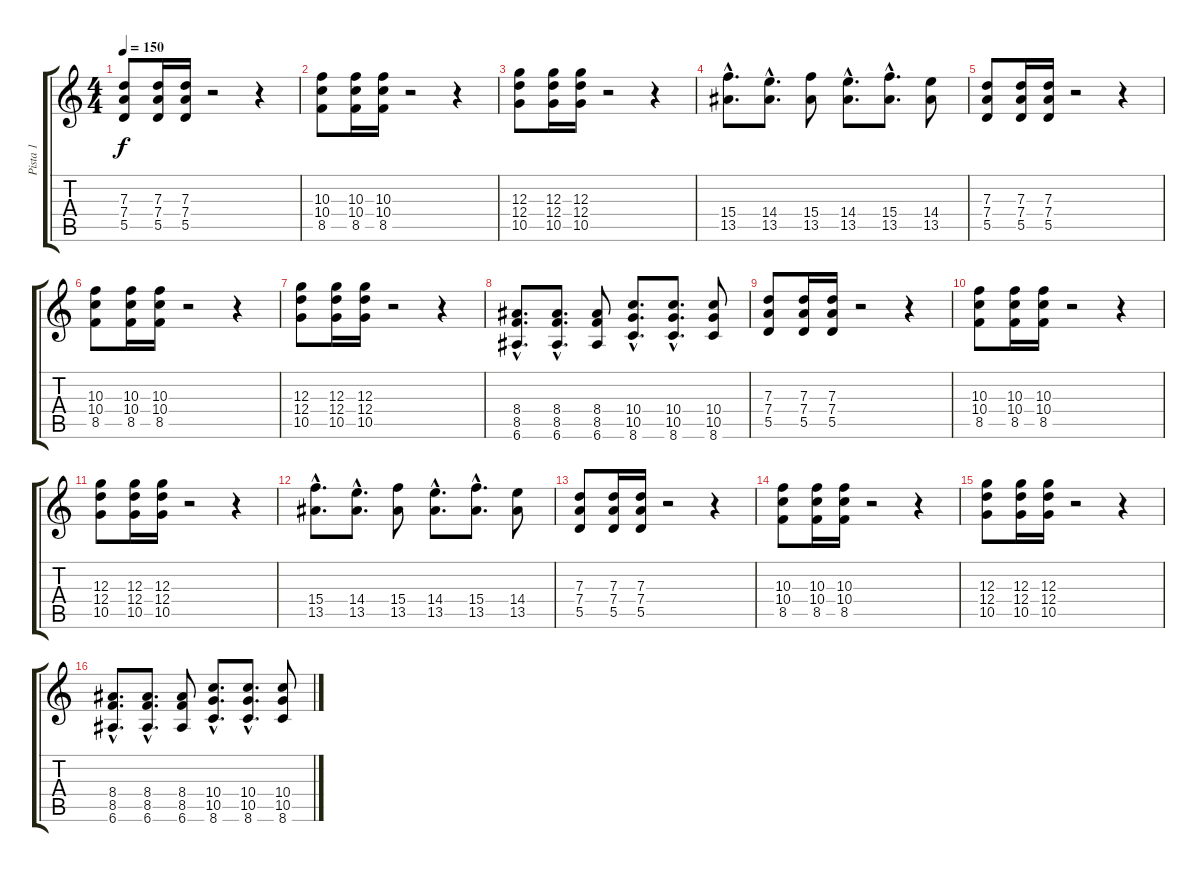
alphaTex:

\track ("Pista 1" "Pista 1") {instrument distortionguitar}
\staff {score tabs}
\tuning (E4 B3 G3 D3 A2 E2) {hide}
\ts (4 4)
\tempo 150
\clef g2
\ks c
(7.3 7.4 5.5).8{dy f} (7.3 7.4 5.5).16 (7.3 7.4 5.5).16 r.2 r.4 |
(10.3 10.4 8.5).8 (10.3 10.4 8.5).16 (10.3 10.4 8.5).16 r.2 r.4 |
(12.3 12.4 10.5).8 (12.3 12.4 10.5).16 (12.3 12.4 10.5).16 r.2 r.4 |
(15.4{hac} 13.5{hac}).8{d} (14.4{hac} 13.5{hac}).8{d} (15.4 13.5).8 (14.4{hac} 13.5{hac}).8{d} (15.4{hac} 13.5{hac}).8{d} (14.4 13.5).8 |
(7.3 7.4 5.5).8 (7.3 7.4 5.5).16 (7.3 7.4 5.5).16 r.2 r.4 |
(10.3 10.4 8.5).8 (10.3 10.4 8.5).16 (10.3 10.4 8.5).16 r.2 r.4 |
(12.3 12.4 10.5).8 (12.3 12.4 10.5).16 (12.3 12.4 10.5).16 r.2 r.4 |
(8.4{hac} 8.5{hac} 6.6{hac}).8{d} (8.4{hac} 8.5{hac} 6.6{hac}).8{d} (8.4 8.5 6.6).8 (10.4{hac} 10.5{hac} 8.6{hac}).8{d} (10.4{hac} 10.5{hac} 8.6{hac}).8{d} (10.4 10.5 8.6).8 |
(7.3 7.4 5.5).8 (7.3 7.4 5.5).16 (7.3 7.4 5.5).16 r.2 r.4 |
(10.3 10.4 8.5).8 (10.3 10.4 8.5).16 (10.3 10.4 8.5).16 r.2 r.4 |
(12.3 12.4 10.5).8 (12.3 12.4 10.5).16 (12.3 12.4 10.5).16 r.2 r.4 |
(15.4{hac} 13.5{hac}).8{d} (14.4{hac} 13.5{hac}).8{d} (15.4 13.5).8 (14.4{hac} 13.5{hac}).8{d} (15.4{hac} 13.5{hac}).8{d} (14.4 13.5).8 |
(7.3 7.4 5.5).8 (7.3 7.4 5.5).16 (7.3 7.4 5.5).16 r.2 r.4 |
(10.3 10.4 8.5).8 (10.3 10.4 8.5).16 (10.3 10.4 8.5).16 r.2 r.4 |
(12.3 12.4 10.5).8 (12.3 12.4 10.5).16 (12.3 12.4 10.5).16 r.2 r.4 |
(8.4{hac} 8.5{hac} 6.6{hac}).8{d} (8.4{hac} 8.5{hac} 6.6{hac}).8{d} (8.4 8.5 6.6).8 (10.4{hac} 10.5{hac} 8.6{hac}).8{d} (10.4{hac} 10.5{hac} 8.6{hac}).8{d} (10.4 10.5 8.6).8
